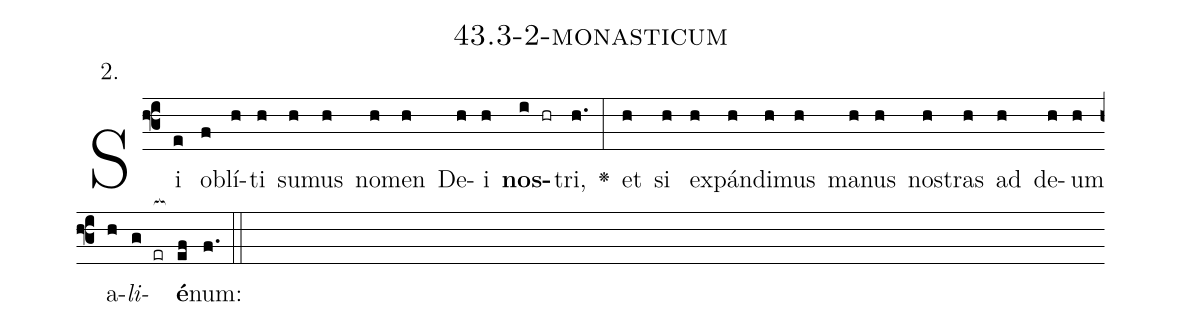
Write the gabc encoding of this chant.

name: 43.3-2-monasticum;
annotation: 2.;
%%
(f3)Si(e) ob(f)lí(h)ti(h) su(h)mus(h) no(h)men(h) De(h)i(h) <b>nos</b>(i hr)tri,(h.) <v>\greheightstar</v>(:) et(h) si(h) ex(h)pán(h)di(h)mus(h) ma(h)nus(h) nos(h)tras(h) ad(h) de(h)um(h) a(h)<i>li</i>(g er[ocb:1{])<b>é</b>(ef[ocb:0}])num:(f.) (::)


%E(h) u(h) o(h) u(g) a(ef) e.(f.) (::)
